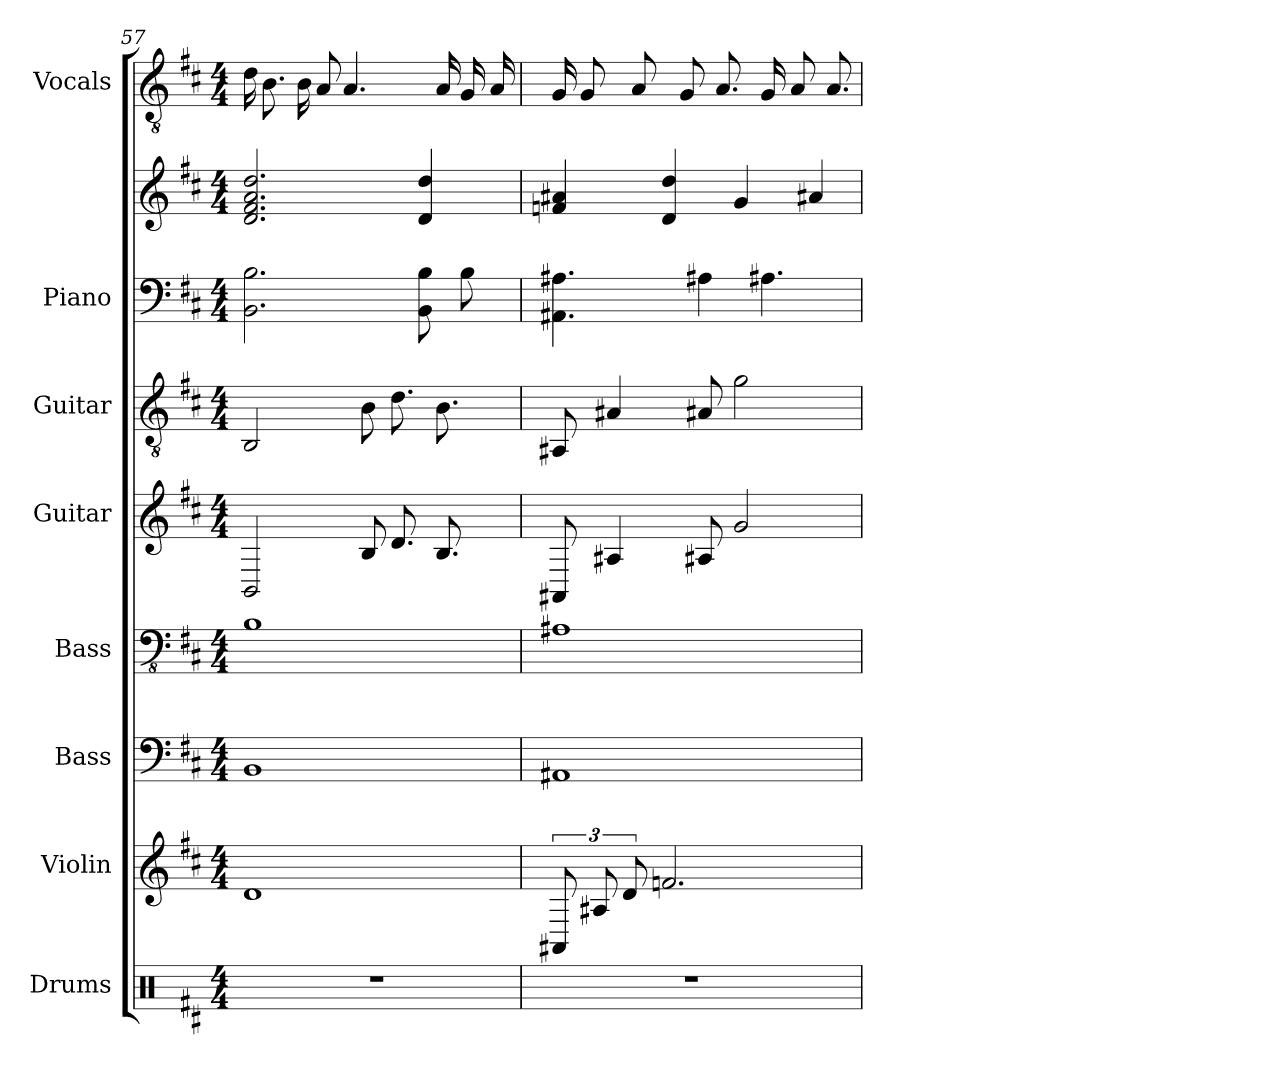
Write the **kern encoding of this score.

**kern	**kern	**kern	**kern	**kern	**kern	**kern	**kern	**kern
*part8	*part7	*part6	*part5	*part4	*part3	*part2	*part2	*part1
*staff9	*staff8	*staff7	*staff6	*staff5	*staff4	*staff3	*staff2	*staff1
*I"Drums	*I"Violin	*I"Bass	*I"Bass	*I"Guitar	*I"Guitar	*I"Piano	*	*I"Vocals
*clefX	*clefG2	*	*clefFv4	*	*clefGv2	*clefF4	*clefG2	*clefGv2
*k[f#c#]	*k[f#c#]	*k[f#c#]	*k[f#c#]	*k[f#c#]	*k[f#c#]	*k[f#c#]	*k[f#c#]	*k[f#c#]
*D:	*D:	*D:	*D:	*D:	*D:	*D:	*D:	*D:
*M4/4	*M4/4	*M4/4	*M4/4	*M4/4	*M4/4	*M4/4	*M4/4	*M4/4
=57	=57	=57	=57	=57	=57	=57	=57	=57
1r	1d	1BB	1BB	2BB	2BB	2.BB 2.B	2.d 2.f# 2.a 2.dd	16d
.	.	.	.	.	.	.	.	8.B
.	.	.	.	.	.	.	.	16B
.	.	.	.	.	.	.	.	8A
.	.	.	.	.	.	.	.	4.A
.	.	.	.	8B	8B	.	.	.
.	.	.	.	8.d	8.d	.	.	.
.	.	.	.	.	.	8BB 8B	4d 4dd	.
.	.	.	.	8.B	8.B	.	.	16A
.	.	.	.	.	.	8B	.	16G
.	.	.	.	.	.	.	.	16A
=58	=58	=58	=58	=58	=58	=58	=58	=58
1r	12AA#X	1AA#X	1AA#X	8AA#X	8AA#X	4.AA#X 4.A#X	4f 4a#X	16G
.	.	.	.	.	.	.	.	8G
.	12A#X	.	.	.	.	.	.	.
.	.	.	.	4A#X	4A#X	.	.	.
.	12d	.	.	.	.	.	.	.
.	.	.	.	.	.	.	.	8A
.	2.f	.	.	.	.	.	4d 4dd	.
.	.	.	.	.	.	.	.	8G
.	.	.	.	8A#X	8A#X	4A#X	.	.
.	.	.	.	.	.	.	.	8.A
.	.	.	.	2g	2g	.	4g	.
.	.	.	.	.	.	4.A#X	.	16G
.	.	.	.	.	.	.	.	8A
.	.	.	.	.	.	.	4a#X	.
.	.	.	.	.	.	.	.	8.A
=	=	=	=	=	=	=	=	=
*-	*-	*-	*-	*-	*-	*-	*-	*-
